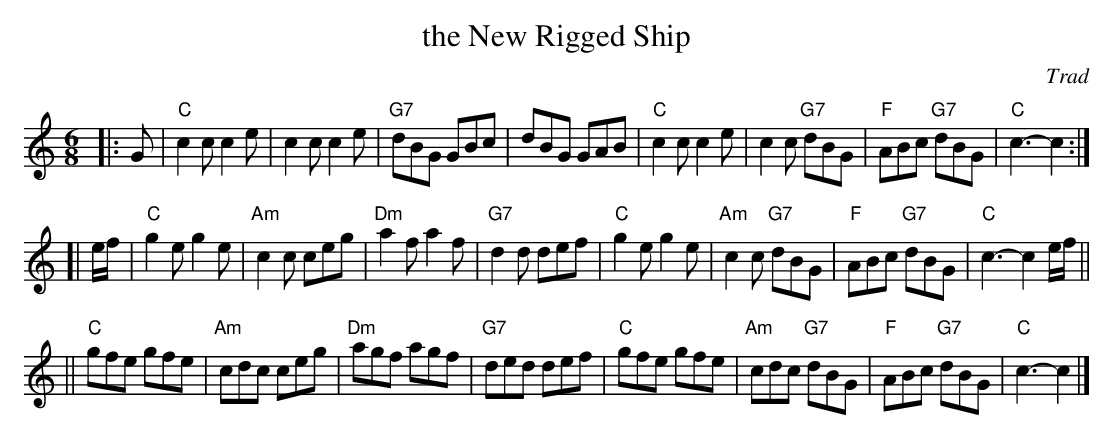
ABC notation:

X:1
T: the New Rigged Ship
O: Trad
M: 6/8
L: 1/8
K: C
|: G \
| "C"c2c c2e | c2c c2e | "G7"dBG GBc | dBG GAB \
| "C"c2c c2e | c2c "G7"dBG | "F"ABc "G7"dBG | "C"c3- c2 :|
[| e/f/ \
| "C"g2e g2e | "Am"c2c ceg | "Dm"a2f a2f | "G7"d2d def \
| "C"g2e g2e | "Am"c2c "G7"dBG | "F"ABc "G7"dBG | "C"c3- c2e/f/ ||
|| "C"gfe gfe | "Am"cdc ceg | "Dm"agf agf | "G7"ded def \
| "C"gfe gfe | "Am"cdc "G7"dBG | "F"ABc "G7"dBG | "C"c3- c2 |]
